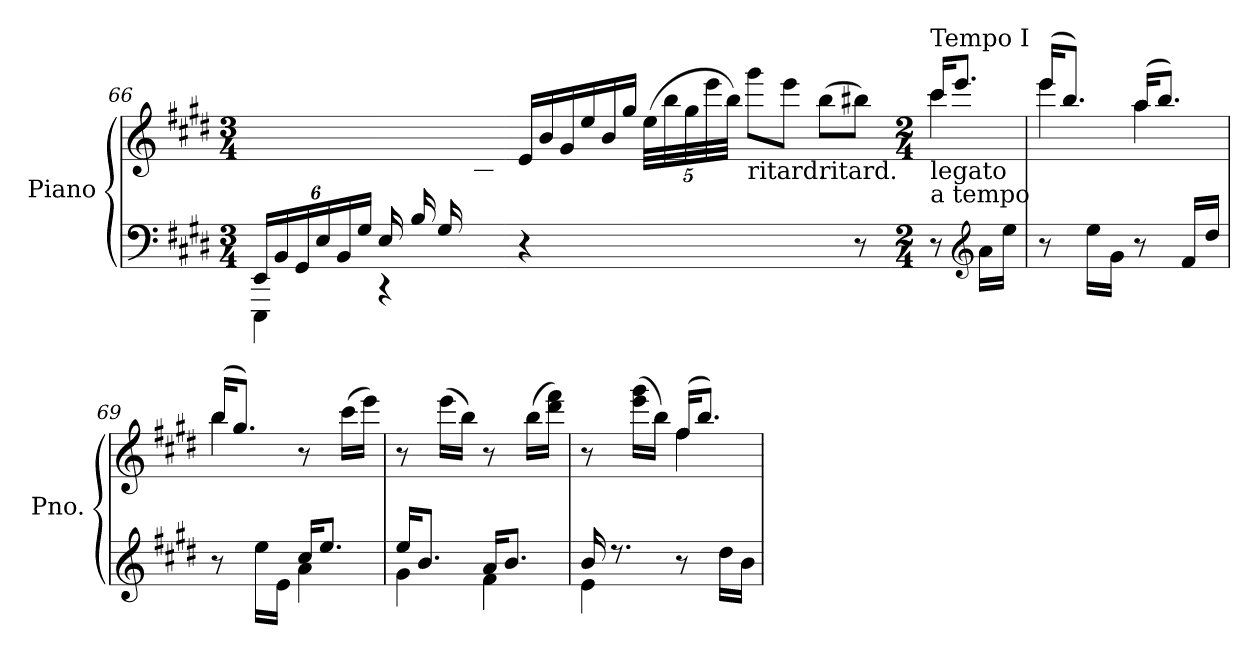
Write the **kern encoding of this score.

**kern	**kern
*part1	*part1
*staff2	*staff1
*I"Piano	*
*I'Pno.	*
!!LO:PB:g=z
*clefF4	*clefG2
*k[f#c#g#d#]	*k[f#c#g#d#]
*E:	*E:
*M3/4	*M3/4
*Xbrackettup	*
=66	=66
*^	*
24EE/LL	4EEE\	4.ryy
24BB/	.	.
24GG#/	.	.
24E/	.	.
24BB/	.	.
24G#/JJ	.	.
*Xtuplet	*	*
24E/LL	4rCC	.
24B/	.	.
24G#/	.	.
1ryy	.	24e/
.	.	24B/
.	.	24g#/JJ
*	*	*Xtuplet
.	4r	24e/LL
.	.	24b/
.	.	24g#/
.	.	24ee/
.	.	24b/
.	.	24gg#/JJ
*	*	*tuplet
*	*	*Xbrackettup
.	2ryy	(40ee\LLL
.	.	40bb\
.	.	40gg#\
.	.	40eee\
.	.	40bb\JJJ)
!	!	!LO:TX:b:t=ritard.
.	.	8ggg#\L
.	.	8eee\J
!	!	!LO:TX:b:t=ritard.
.	.	(8bb\L
.	8r	8bb#X\J)
*v	*v	*
=67-	=67-
*M2/4	*M2/4
*^	*^
!	!	!LO:TX:a:t=Tempo I	!
!	!	!LO:TX:b:t=legato\na tempo	!
*v	*v	*	*
8r	16ccc#/KL	4ccc#\
.	8.eee/J	.
*clefG2	*	*
16a\LL	.	.
16ee\JJ	.	.
!!LO:LB:g=z	!!
=68	=68	=68
8r	(16eee/KL	4eee\
.	8.bb/J)	.
16ee\LL	.	.
16g#\JJ	.	.
8r	(16aa/KL	4aa\
.	8.bb/J)	.
16f#/LL	.	.
16dd#/JJ	.	.
=69	=69	=69
*^	*	*
8r	4ryy	(16bb/KL	4bb\
.	.	8.gg#/J)	.
16ee\LL	.	.	.
16e\JJ	.	.	.
16cc#/KL	4a\	8r	4ryy
8.ee/J	.	.	.
.	.	(16ccc#\LL	.
.	.	16eee\JJ)	.
*	*	*v	*v
=70	=70	=70
16ee/KL	4g#\	8r
8.b/J	.	.
.	.	(16eee\LL
.	.	16bb\JJ)
16a/KL	4f#\	8r
8.b/J	.	.
.	.	(16bb\LL
.	.	16ddd#\ 16fff#\JJ)
=71	=71	=71
*	*	*^
16b/	4e\	8r	4ryy
8.r	.	.	.
.	.	(16eee\ 16ggg#\LL	.
.	.	16bb\JJ)	.
8r	4ryy	(16ff#/KL	4ff#\
.	.	8.bb/J)	.
16dd#\LL	.	.	.
16b\JJ	.	.	.
*v	*v	*	*
*	*v	*v
=	=
*-	*-
